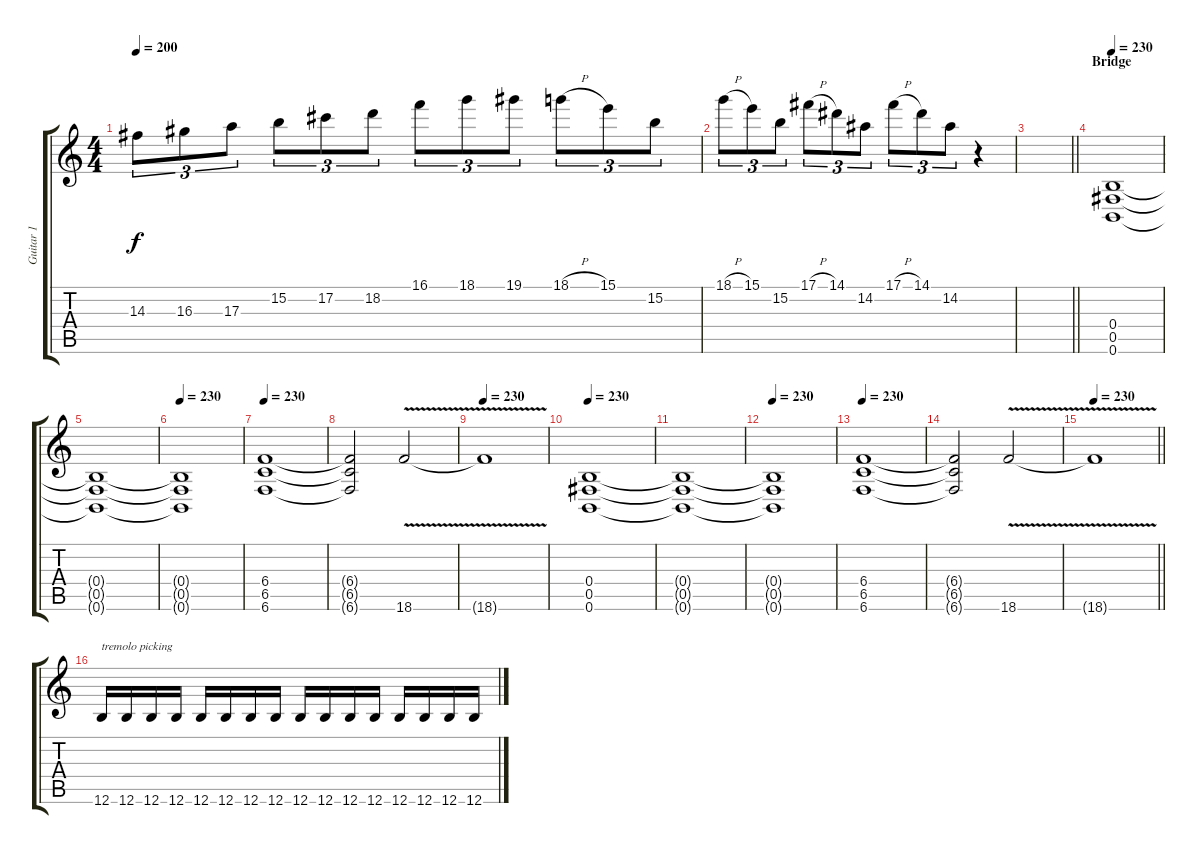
\track ("Guitar 1" "Guitar 1") {instrument distortionguitar}
\staff {score tabs}
\tuning (Db4 Ab3 E3 B2 Gb2 B1) {hide}
\ts (4 4)
\tempo 200
\clef g2
\ks c
14.3.8{tu (3 2) dy f} 16.3.8{tu (3 2)} 17.3.8{tu (3 2)} 15.2.8{tu (3 2)} 17.2.8{tu (3 2)} 18.2.8{tu (3 2)} 16.1.8{tu (3 2)} 18.1.8{tu (3 2)} 19.1.8{tu (3 2)} 18.1{h}.8{tu (3 2)} 15.1.8{tu (3 2)} 15.2.8{tu (3 2)} |
18.1{h}.8{tu (3 2)} 15.1.8{tu (3 2)} 15.2.8{tu (3 2)} 17.1{h}.8{tu (3 2)} 14.1.8{tu (3 2)} 14.2.8{tu (3 2)} 17.1{h}.8{tu (3 2)} 14.1.8{tu (3 2)} 14.2.8{tu (3 2)} r.4 |
\barLineRight lightlight
|
\section ("" "Bridge")
\tempo 230
(0.4 0.5 0.6).1 |
(0.4{t} 0.5{t} 0.6{t}).1 |
\tempo 230
(0.4{t} 0.5{t} 0.6{t}).1 |
\tempo 230
(6.4 6.5 6.6).1 |
(6.4{t} 6.5{t} 6.6{t}).2 18.6{v}.2 |
\tempo 230
18.6{v t}.1 |
\tempo 230
(0.4 0.5 0.6).1 |
(0.4{t} 0.5{t} 0.6{t}).1 |
\tempo 230
(0.4{t} 0.5{t} 0.6{t}).1 |
\tempo 230
(6.4 6.5 6.6).1 |
(6.4{t} 6.5{t} 6.6{t}).2 18.6{v}.2 |
\tempo 230
\barLineRight lightlight
18.6{v t}.1 |
\section ("" "")
12.6.16{txt "tremolo picking"} 12.6.16 12.6.16 12.6.16 12.6.16 12.6.16 12.6.16 12.6.16 12.6.16 12.6.16 12.6.16 12.6.16 12.6.16 12.6.16 12.6.16 12.6.16
